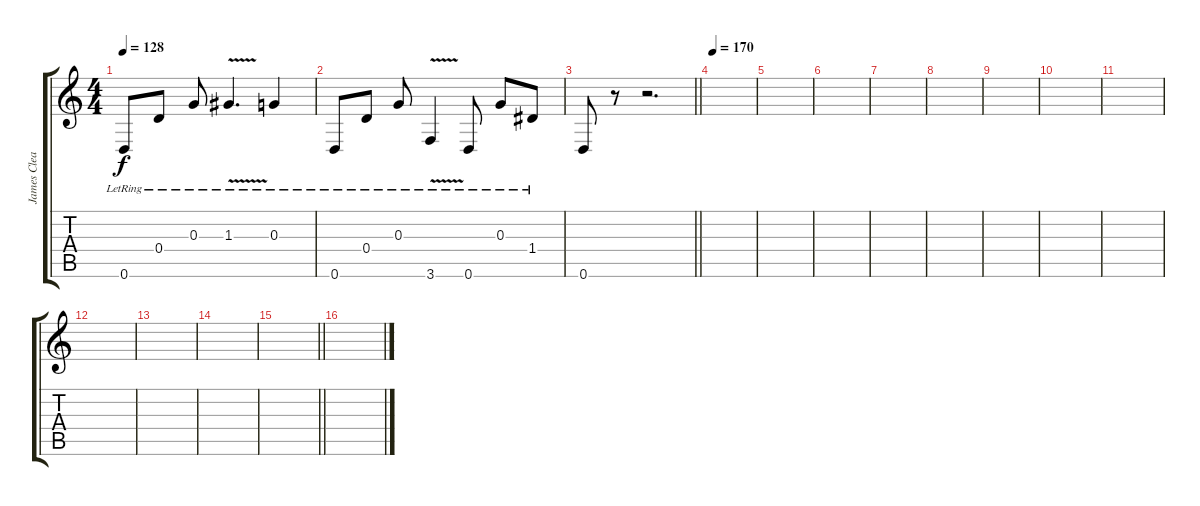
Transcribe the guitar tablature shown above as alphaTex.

\track ("James Clean" "James Clea") {instrument electricguitarclean}
\staff {score tabs}
\tuning (E4 B3 G3 D3 A2 D2) {hide}
\ts (4 4)
\tempo 128
\clef g2
\ks c
0.6{lr}.8{dy f} 0.4{lr}.8 0.3{lr}.8 1.3{v lr}.4{d} 0.3{lr}.4 |
0.6{lr}.8 0.4{lr}.8 0.3{lr}.8 3.6{v lr}.4 0.6{lr}.8 0.3{lr}.8 1.4{lr}.8 |
\barLineRight lightlight
0.6.8 r.8 r.2{d} |
\section ("" "")
\tempo 170
|
|
|
|
|
|
|
|
|
|
|
\barLineRight lightlight
|
\section ("" "")
